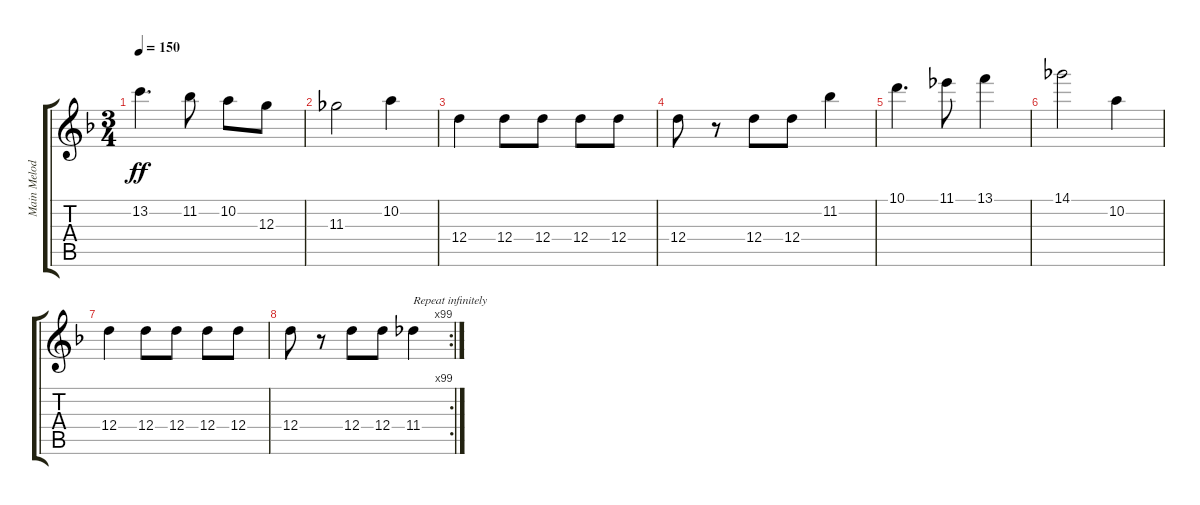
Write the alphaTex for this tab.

\track ("Main Melody" "Main Melod") {instrument acousticguitarsteel}
\staff {score tabs}
\tuning (E4 B3 G3 D3 A2 E2) {hide}
\ts (3 4)
\tempo 150
\clef g2
\ks dminor
13.2.4{d dy ff} 11.2.8 10.2.8 12.3.8 |
11.3.2 10.2.4 |
12.4.4 12.4.8 12.4.8 12.4.8 12.4.8 |
12.4.8 r.8 12.4.8 12.4.8 11.2.4 |
10.1.4{d} 11.1.8 13.1.4 |
14.1.2 10.2.4 |
12.4.4 12.4.8 12.4.8 12.4.8 12.4.8 |
\rc 99
12.4.8 r.8 12.4.8 12.4.8 11.4.4{txt "Repeat infinitely"}
